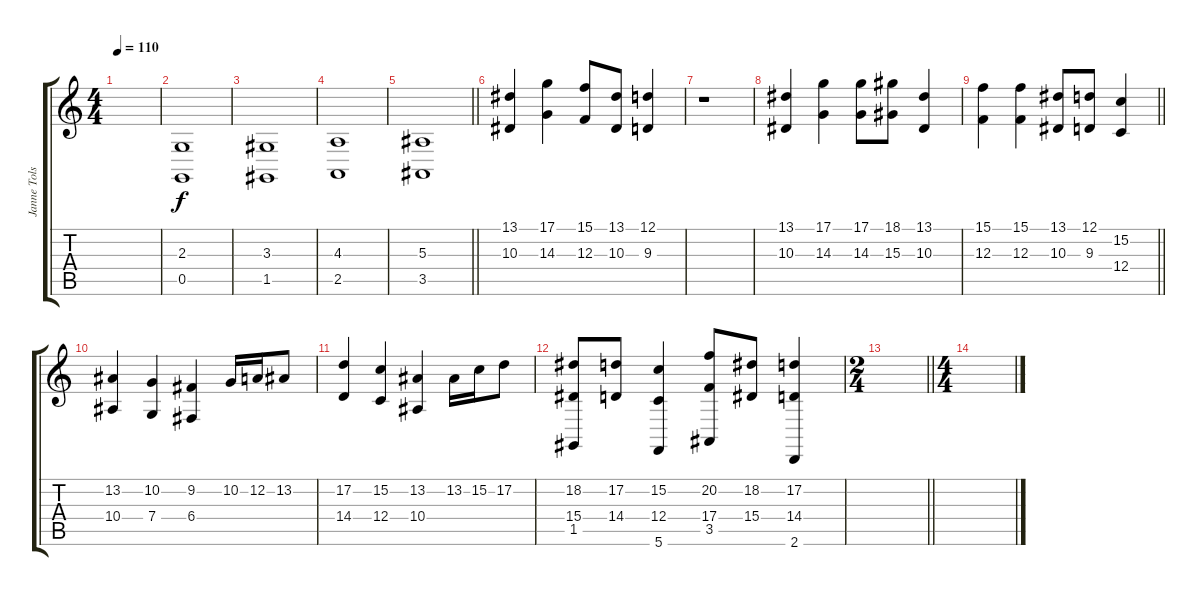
\track ("Janne Tolsa" "Janne Tols") {instrument stringensemble2}
\staff {score tabs}
\tuning (D4 A3 F3 C3 G2 C2) {hide}
\ts (4 4)
\tempo 110
\clef g2
\ks c
|
(2.3 0.5).1 |
(3.3 1.5).1 |
(4.3 2.5).1 |
\barLineRight lightlight
(5.3 3.5).1 |
\section ("" "")
(13.1 10.3).4 (17.1 14.3).4 (15.1 12.3).8 (13.1 10.3).8 (12.1 9.3).4 |
r.1 |
(13.1 10.3).4 (17.1 14.3).4 (17.1 14.3).8 (18.1 15.3).8 (13.1 10.3).4 |
\barLineRight lightlight
(15.1 12.3).4 (15.1 12.3).4 (13.1 10.3).8 (12.1 9.3).8 (15.2 12.4).4 |
(13.2 10.4).4 (10.2 7.4).4 (9.2 6.4).4 10.2.16 12.2.16 13.2.8 |
(17.2 14.4).4 (15.2 12.4).4 (13.2 10.4).4 13.2.16 15.2.16 17.2.8 |
(18.2 15.4 1.5).8 (17.2 14.4).8 (15.2 12.4 5.6).4 (20.2 17.4 3.5).8 (18.2 15.4).8 (17.2 14.4 2.6).4 |
\ts (2 4)
\barLineRight lightlight
|
\ts (4 4)
\section ("" "")
